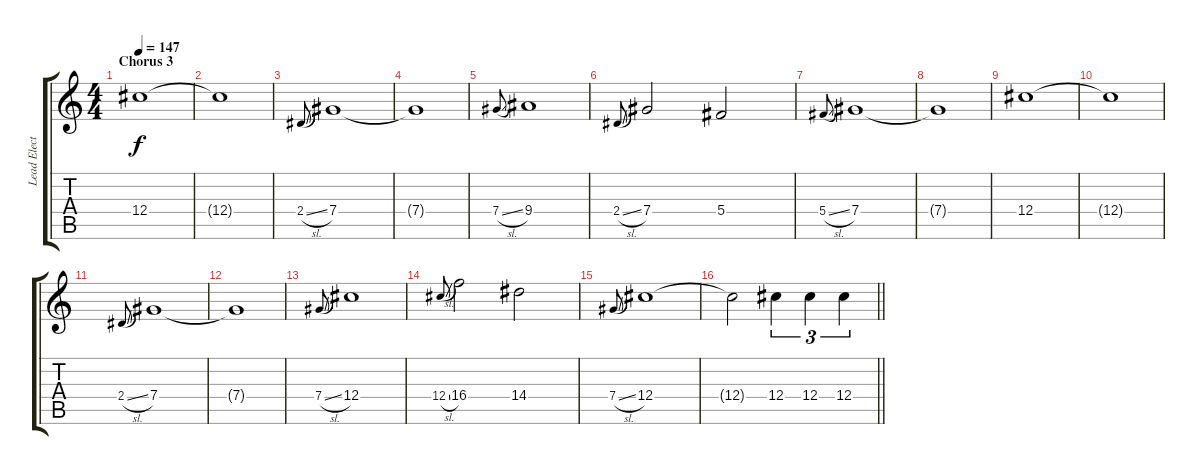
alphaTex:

\track ("Lead Elect" "Lead Elect") {instrument distortionguitar}
\staff {score tabs}
\tuning (Eb4 Bb3 Gb3 Db3 Ab2 Eb2) {hide}
\ts (4 4)
\section ("" "Chorus 3")
\tempo 147
\clef g2
\ks c
12.4.1{dy f} |
12.4{t}.1 |
2.4{sl}.8{gr onbeat} 7.4.1 |
7.4{t}.1 |
7.4{sl}.8{gr onbeat} 9.4.1 |
2.4{sl}.8{gr onbeat} 7.4.2 5.4.2 |
5.4{sl}.8{gr onbeat} 7.4.1 |
7.4{t}.1 |
12.4.1 |
12.4{t}.1 |
2.4{sl}.8{gr onbeat} 7.4.1 |
7.4{t}.1 |
7.4{sl}.8{gr onbeat} 12.4.1 |
12.4{sl}.8{gr onbeat} 16.4.2 14.4.2 |
7.4{sl}.8{gr onbeat} 12.4.1 |
\barLineRight lightlight
12.4{t}.2 12.4.4{tu (3 2)} 12.4.4{tu (3 2)} 12.4.4{tu (3 2)}
